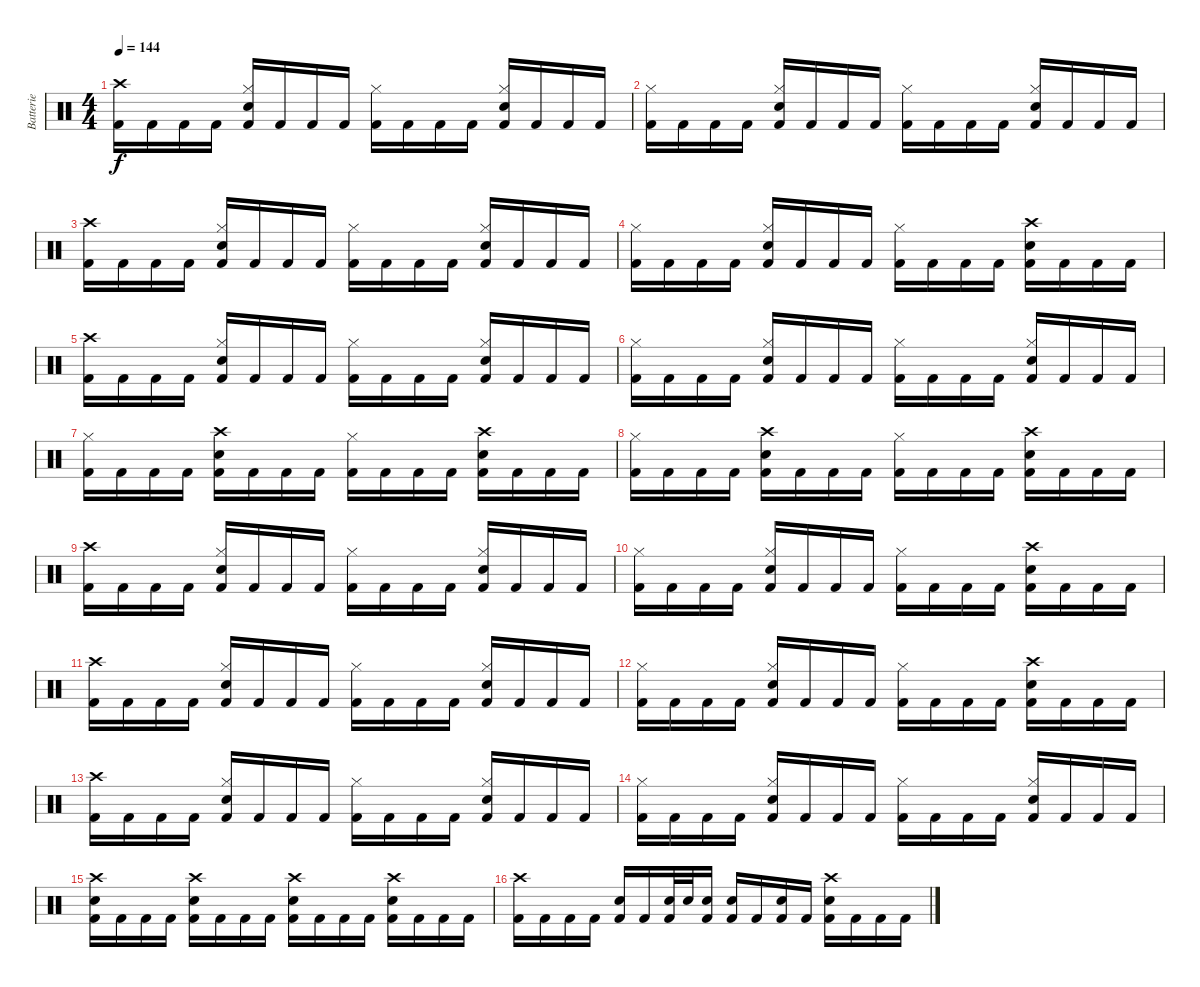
\track ("Batterie" "Batterie") {instrument percussion}
\staff {score}
\articulation defaults
\ts (4 4)
\tempo 144
\clef neutral
\ks c
("Crash high (hit)" "Kick (hit) 2").16{dy f} "Kick (hit) 2".16 "Kick (hit) 2".16 "Kick (hit) 2".16 ("Hi-Hat (closed)" "Snare (hit) 2" "Kick (hit) 2").16 "Kick (hit) 2".16 "Kick (hit) 2".16 "Kick (hit) 2".16 ("Hi-Hat (closed)" "Kick (hit) 2").16 "Kick (hit) 2".16 "Kick (hit) 2".16 "Kick (hit) 2".16 ("Hi-Hat (closed)" "Snare (hit) 2" "Kick (hit) 2").16 "Kick (hit) 2".16 "Kick (hit) 2".16 "Kick (hit) 2".16 |
("Hi-Hat (closed)" "Kick (hit) 2").16 "Kick (hit) 2".16 "Kick (hit) 2".16 "Kick (hit) 2".16 ("Hi-Hat (closed)" "Snare (hit) 2" "Kick (hit) 2").16 "Kick (hit) 2".16 "Kick (hit) 2".16 "Kick (hit) 2".16 ("Hi-Hat (closed)" "Kick (hit) 2").16 "Kick (hit) 2".16 "Kick (hit) 2".16 "Kick (hit) 2".16 ("Hi-Hat (closed)" "Snare (hit) 2" "Kick (hit) 2").16 "Kick (hit) 2".16 "Kick (hit) 2".16 "Kick (hit) 2".16 |
("Crash high (hit)" "Kick (hit) 2").16 "Kick (hit) 2".16 "Kick (hit) 2".16 "Kick (hit) 2".16 ("Hi-Hat (closed)" "Snare (hit) 2" "Kick (hit) 2").16 "Kick (hit) 2".16 "Kick (hit) 2".16 "Kick (hit) 2".16 ("Hi-Hat (closed)" "Kick (hit) 2").16 "Kick (hit) 2".16 "Kick (hit) 2".16 "Kick (hit) 2".16 ("Hi-Hat (closed)" "Snare (hit) 2" "Kick (hit) 2").16 "Kick (hit) 2".16 "Kick (hit) 2".16 "Kick (hit) 2".16 |
("Hi-Hat (closed)" "Kick (hit) 2").16 "Kick (hit) 2".16 "Kick (hit) 2".16 "Kick (hit) 2".16 ("Hi-Hat (closed)" "Snare (hit) 2" "Kick (hit) 2").16 "Kick (hit) 2".16 "Kick (hit) 2".16 "Kick (hit) 2".16 ("Hi-Hat (closed)" "Kick (hit) 2").16 "Kick (hit) 2".16 "Kick (hit) 2".16 "Kick (hit) 2".16 ("Crash high (hit)" "Snare (hit) 2" "Kick (hit) 2").16 "Kick (hit) 2".16 "Kick (hit) 2".16 "Kick (hit) 2".16 |
("Crash high (hit)" "Kick (hit) 2").16 "Kick (hit) 2".16 "Kick (hit) 2".16 "Kick (hit) 2".16 ("Hi-Hat (closed)" "Snare (hit) 2" "Kick (hit) 2").16 "Kick (hit) 2".16 "Kick (hit) 2".16 "Kick (hit) 2".16 ("Hi-Hat (closed)" "Kick (hit) 2").16 "Kick (hit) 2".16 "Kick (hit) 2".16 "Kick (hit) 2".16 ("Hi-Hat (closed)" "Snare (hit) 2" "Kick (hit) 2").16 "Kick (hit) 2".16 "Kick (hit) 2".16 "Kick (hit) 2".16 |
("Hi-Hat (closed)" "Kick (hit) 2").16 "Kick (hit) 2".16 "Kick (hit) 2".16 "Kick (hit) 2".16 ("Hi-Hat (closed)" "Snare (hit) 2" "Kick (hit) 2").16 "Kick (hit) 2".16 "Kick (hit) 2".16 "Kick (hit) 2".16 ("Hi-Hat (closed)" "Kick (hit) 2").16 "Kick (hit) 2".16 "Kick (hit) 2".16 "Kick (hit) 2".16 ("Hi-Hat (closed)" "Snare (hit) 2" "Kick (hit) 2").16 "Kick (hit) 2".16 "Kick (hit) 2".16 "Kick (hit) 2".16 |
("Hi-Hat (closed)" "Kick (hit) 2").16 "Kick (hit) 2".16 "Kick (hit) 2".16 "Kick (hit) 2".16 ("Crash high (hit)" "Snare (hit) 2" "Kick (hit) 2").16 "Kick (hit) 2".16 "Kick (hit) 2".16 "Kick (hit) 2".16 ("Hi-Hat (closed)" "Kick (hit) 2").16 "Kick (hit) 2".16 "Kick (hit) 2".16 "Kick (hit) 2".16 ("Crash high (hit)" "Snare (hit) 2" "Kick (hit) 2").16 "Kick (hit) 2".16 "Kick (hit) 2".16 "Kick (hit) 2".16 |
("Hi-Hat (closed)" "Kick (hit) 2").16 "Kick (hit) 2".16 "Kick (hit) 2".16 "Kick (hit) 2".16 ("Crash high (hit)" "Snare (hit) 2" "Kick (hit) 2").16 "Kick (hit) 2".16 "Kick (hit) 2".16 "Kick (hit) 2".16 ("Hi-Hat (closed)" "Kick (hit) 2").16 "Kick (hit) 2".16 "Kick (hit) 2".16 "Kick (hit) 2".16 ("Crash high (hit)" "Snare (hit) 2" "Kick (hit) 2").16 "Kick (hit) 2".16 "Kick (hit) 2".16 "Kick (hit) 2".16 |
("Crash high (hit)" "Kick (hit) 2").16 "Kick (hit) 2".16 "Kick (hit) 2".16 "Kick (hit) 2".16 ("Hi-Hat (closed)" "Snare (hit) 2" "Kick (hit) 2").16 "Kick (hit) 2".16 "Kick (hit) 2".16 "Kick (hit) 2".16 ("Hi-Hat (closed)" "Kick (hit) 2").16 "Kick (hit) 2".16 "Kick (hit) 2".16 "Kick (hit) 2".16 ("Hi-Hat (closed)" "Snare (hit) 2" "Kick (hit) 2").16 "Kick (hit) 2".16 "Kick (hit) 2".16 "Kick (hit) 2".16 |
("Hi-Hat (closed)" "Kick (hit) 2").16 "Kick (hit) 2".16 "Kick (hit) 2".16 "Kick (hit) 2".16 ("Hi-Hat (closed)" "Snare (hit) 2" "Kick (hit) 2").16 "Kick (hit) 2".16 "Kick (hit) 2".16 "Kick (hit) 2".16 ("Hi-Hat (closed)" "Kick (hit) 2").16 "Kick (hit) 2".16 "Kick (hit) 2".16 "Kick (hit) 2".16 ("Crash high (hit)" "Snare (hit) 2" "Kick (hit) 2").16 "Kick (hit) 2".16 "Kick (hit) 2".16 "Kick (hit) 2".16 |
("Crash high (hit)" "Kick (hit) 2").16 "Kick (hit) 2".16 "Kick (hit) 2".16 "Kick (hit) 2".16 ("Hi-Hat (closed)" "Snare (hit) 2" "Kick (hit) 2").16 "Kick (hit) 2".16 "Kick (hit) 2".16 "Kick (hit) 2".16 ("Hi-Hat (closed)" "Kick (hit) 2").16 "Kick (hit) 2".16 "Kick (hit) 2".16 "Kick (hit) 2".16 ("Hi-Hat (closed)" "Snare (hit) 2" "Kick (hit) 2").16 "Kick (hit) 2".16 "Kick (hit) 2".16 "Kick (hit) 2".16 |
("Hi-Hat (closed)" "Kick (hit) 2").16 "Kick (hit) 2".16 "Kick (hit) 2".16 "Kick (hit) 2".16 ("Hi-Hat (closed)" "Snare (hit) 2" "Kick (hit) 2").16 "Kick (hit) 2".16 "Kick (hit) 2".16 "Kick (hit) 2".16 ("Hi-Hat (closed)" "Kick (hit) 2").16 "Kick (hit) 2".16 "Kick (hit) 2".16 "Kick (hit) 2".16 ("Crash high (hit)" "Snare (hit) 2" "Kick (hit) 2").16 "Kick (hit) 2".16 "Kick (hit) 2".16 "Kick (hit) 2".16 |
("Crash high (hit)" "Kick (hit) 2").16 "Kick (hit) 2".16 "Kick (hit) 2".16 "Kick (hit) 2".16 ("Hi-Hat (closed)" "Snare (hit) 2" "Kick (hit) 2").16 "Kick (hit) 2".16 "Kick (hit) 2".16 "Kick (hit) 2".16 ("Hi-Hat (closed)" "Kick (hit) 2").16 "Kick (hit) 2".16 "Kick (hit) 2".16 "Kick (hit) 2".16 ("Hi-Hat (closed)" "Snare (hit) 2" "Kick (hit) 2").16 "Kick (hit) 2".16 "Kick (hit) 2".16 "Kick (hit) 2".16 |
("Hi-Hat (closed)" "Kick (hit) 2").16 "Kick (hit) 2".16 "Kick (hit) 2".16 "Kick (hit) 2".16 ("Hi-Hat (closed)" "Snare (hit) 2" "Kick (hit) 2").16 "Kick (hit) 2".16 "Kick (hit) 2".16 "Kick (hit) 2".16 ("Hi-Hat (closed)" "Kick (hit) 2").16 "Kick (hit) 2".16 "Kick (hit) 2".16 "Kick (hit) 2".16 ("Hi-Hat (closed)" "Snare (hit) 2" "Kick (hit) 2").16 "Kick (hit) 2".16 "Kick (hit) 2".16 "Kick (hit) 2".16 |
("Crash high (hit)" "Snare (hit) 2" "Kick (hit) 2").16 "Kick (hit) 2".16 "Kick (hit) 2".16 "Kick (hit) 2".16 ("Crash high (hit)" "Snare (hit) 2" "Kick (hit) 2").16 "Kick (hit) 2".16 "Kick (hit) 2".16 "Kick (hit) 2".16 ("Crash high (hit)" "Snare (hit) 2" "Kick (hit) 2").16 "Kick (hit) 2".16 "Kick (hit) 2".16 "Kick (hit) 2".16 ("Crash high (hit)" "Snare (hit) 2" "Kick (hit) 2").16 "Kick (hit) 2".16 "Kick (hit) 2".16 "Kick (hit) 2".16 |
("Crash high (hit)" "Kick (hit) 2").16 "Kick (hit) 2".16 "Kick (hit) 2".16 "Kick (hit) 2".16 ("Snare (hit) 2" "Kick (hit) 2").16 "Kick (hit) 2".16 ("Snare (hit) 2" "Kick (hit) 2").32 "Snare (hit) 2".32 ("Snare (hit) 2" "Kick (hit) 2").16 ("Snare (hit) 2" "Kick (hit) 2").16 "Kick (hit) 2".16 ("Snare (hit) 2" "Kick (hit) 2").16 "Kick (hit) 2".16 ("Crash high (hit)" "Snare (hit) 2" "Kick (hit) 2").16 "Kick (hit) 2".16 "Kick (hit) 2".16 "Kick (hit) 2".16
